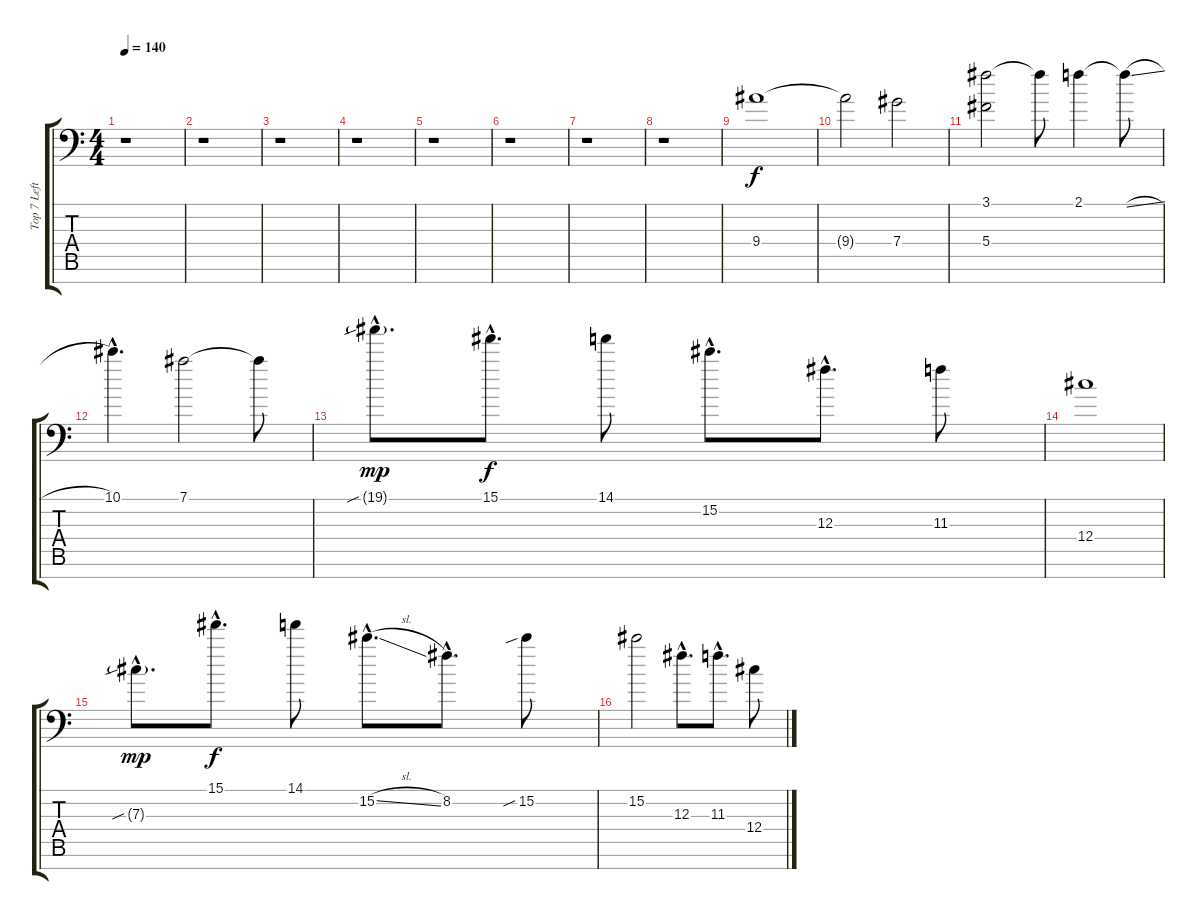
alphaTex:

\track ("Top 7 Left Channel" "Top 7 Left") {instrument overdrivenguitar}
\staff {score tabs}
\tuning (Eb4 Bb3 Gb3 Db3 Ab2 Eb2 Bb1) {hide}
\ts (4 4)
\tempo 140
\clef f4
\ks c
r.1{dy f} |
r.1 |
r.1 |
r.1 |
r.1 |
r.1 |
r.1 |
r.1 |
9.4.1{volume 12} |
9.4{t}.2 7.4.2 |
(3.1 5.4).2 3.1{t}.8 2.1.4 2.1{sl t}.8 |
10.1{hac}.4{d} 7.1.2 7.1{t}.8 |
19.1{sib g hac}.8{d dy mp} 15.1{hac}.8{d dy f} 14.1.8 15.2{hac}.8{d} 12.3{hac}.8{d} 11.3.8 |
12.4.1 |
7.3{sib g hac}.8{d dy mp} 15.1{hac}.8{d dy f} 14.1.8 15.2{sl hac}.8{d} 8.2{hac}.8{d} 15.2{sib}.8 |
15.2.2 12.3{hac}.8{d} 11.3{hac}.8{d} 12.4.8
